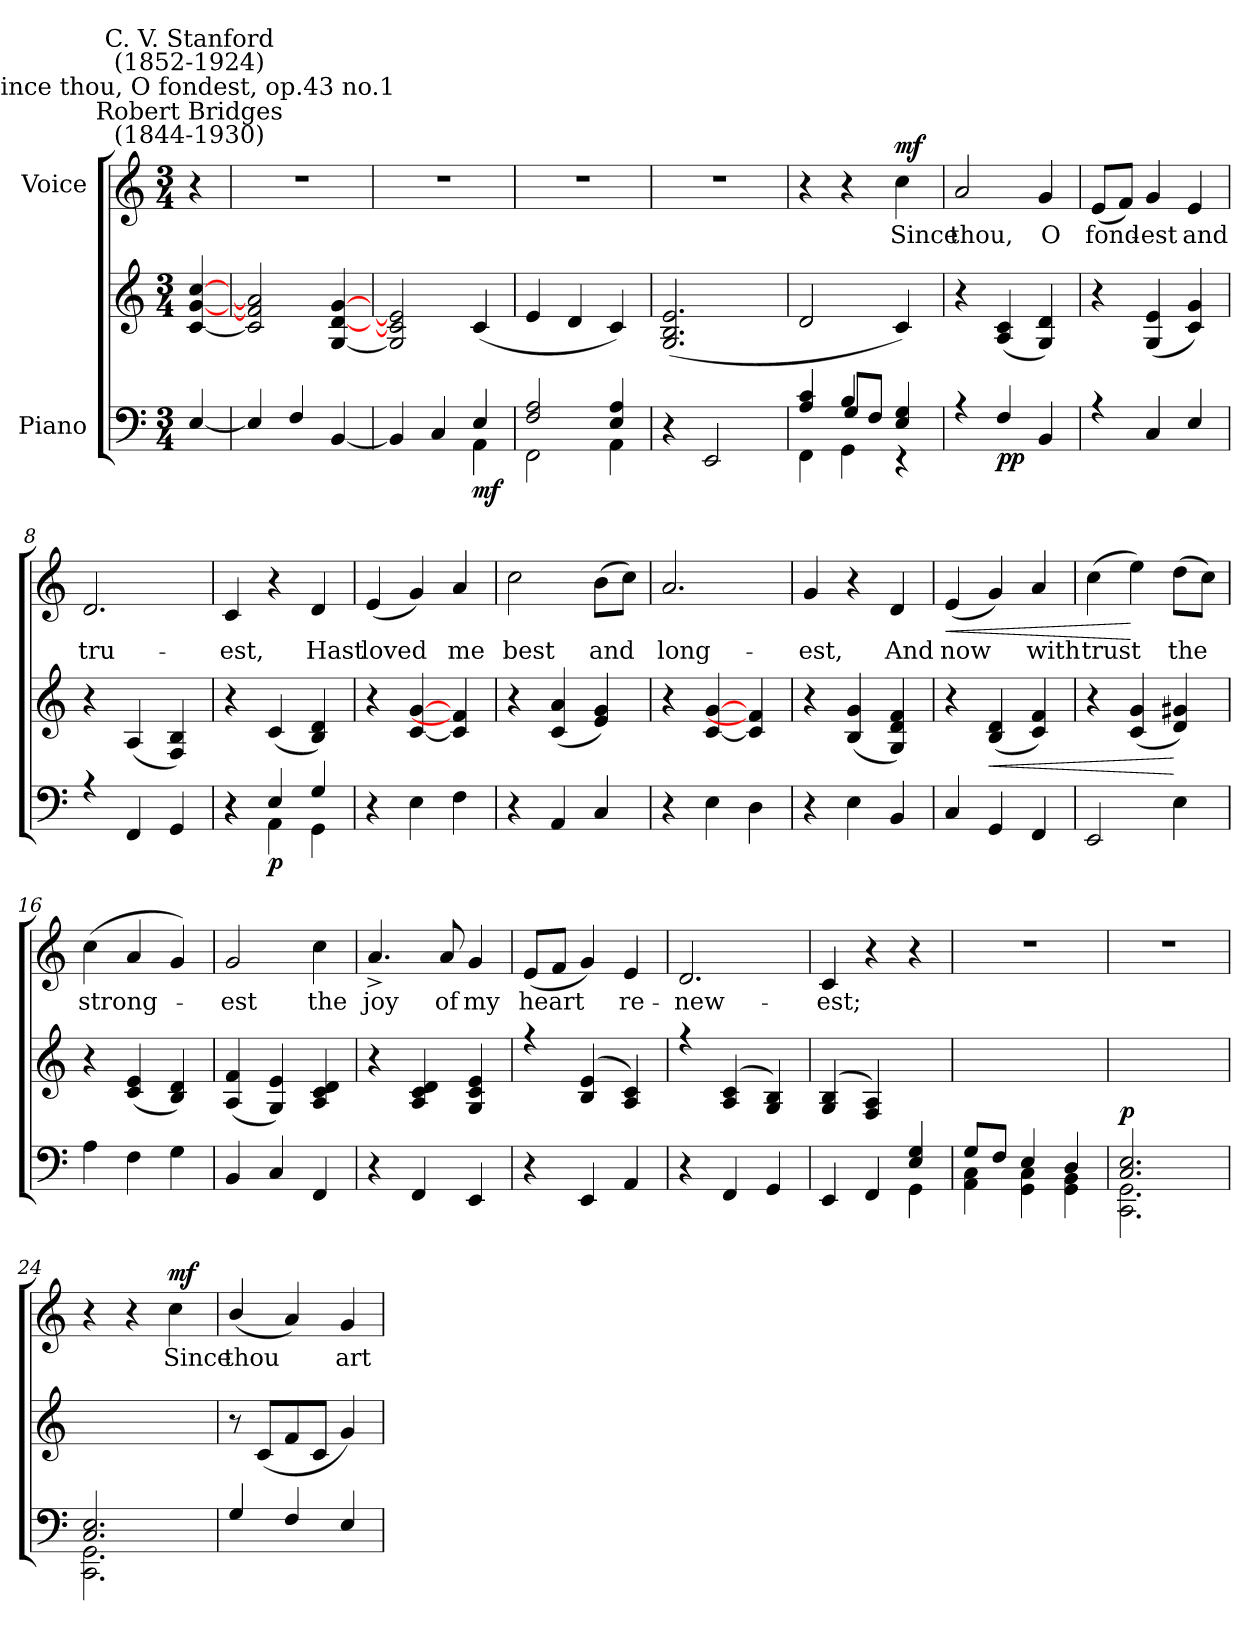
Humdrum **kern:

**kern	**kern	**dynam	**kern	**text	**dynam
*part2	*part2	*part2	*part1	*part1	*part1
*staff3	*staff2	*staff2/3	*staff1	*staff1	*staff1
*I"Piano	*	*	*I"Voice	*	*
*clefF4	*clefG2	*	*clefG2	*	*
*k[]	*k[]	*	*k[]	*	*
*C:	*C:	*	*C:	*	*
*M3/4	*M3/4	*	*M3/4	*	*
=	=	=	=	=	=
*^	*	*	*	*	*
*	*^	*	*	*	*	*
!	!	!	!	!	!LO:TX:a:cj:t=Robert Bridges\n(1844-1930)	!	!
!	!	!	!	!	!LO:TX:a:cj:t=Since thou, O fondest, op.43 no.1	!	!
!	!	!	!	!	!LO:TX:a:cj:t=C. V. Stanford\n(1852-1924)	!	!
!	!	!	!	!LO:DY:b=2	!	!	!
!	!	!	!	!LO:DY:n=1:b	!	!	!
[4E/	4ryy	4ryy	[4c [4g [4cc	mf mf	4r	.	.
=1	=1	=1	=1	=1	=1	=1	=1
!	!	!	!	!	!LO:N:vis=1	!	!
4E/]	2ryy	2ryy	2c] 2f] 2a]	.	2.r	.	.
4F/	.	.	.	.	.	.	.
[4BB/	4ryy	4ryy	[4G [4d [4g	.	.	.	.
=2	=2	=2	=2	=2	=2	=2	=2
!	!	!	!	!	!LO:N:vis=1	!	!
4BB/]	2ryy	2ryy	2G] 2c] 2e]	.	2.r	.	.
4C/	.	.	.	.	.	.	.
!	!	!	!	!LO:DY:b=2	!	!	!
4E/	4AA\	4ryy	(<4c	mf	.	.	.
=3	=3	=3	=3	=3	=3	=3	=3
!	!	!	!	!	!LO:N:vis=1	!	!
2F/ 2A/	2FF\	2ryy	4e	.	2.r	.	.
.	.	.	4d	.	.	.	.
4E/ 4A/	4AA\	4ryy	4c)	.	.	.	.
=4	=4	=4	=4	=4	=4	=4	=4
!	!	!	!	!	!LO:N:vis=1	!	!
4r	2ryy	2ryy	(<2.G 2.B 2.e	.	2.r	.	.
2EE/	.	.	.	.	.	.	.
.	4ryy	4ryy	.	.	.	.	.
=5	=5	=5	=5	=5	=5	=5	=5
4A/ 4c/	4FF\	4ryy	2d	.	4r	.	.
4B/	4GG\	8GL	.	.	4r	.	.
.	.	8FJ	.	.	.	.	.
!	!	!	!	!	!	!LO:LY:b	!LO:DY:a
4E/ 4G/	4r	4ryy	4c)	.	4cc	Since	mf
=6	=6	=6	=6	=6	=6	=6	=6
!	!	!LO:N:vis=1	!	!	!	!LO:LY:b	!
4r	2ryy	2.ryy	4r	.	2a/	thou,	.
!	!	!	!	!LO:DY:b=2	!	!	!
!	!	!	!	!LO:DY:n=1:b	!	!	!
4F/	.	.	(<4A 4c	p p	.	.	.
!	!	!	!	!	!	!LO:LY:b	!
4BB/	4ryy	.	4G 4d)	.	4g	O	.
=7	=7	=7	=7	=7	=7	=7	=7
!	!	!LO:N:vis=1	!	!	!	!LO:LY:b	!
4r	2ryy	2.ryy	4r	.	(<8eL	fond-	.
.	.	.	.	.	8fJ)	.	.
!	!	!	!	!	!	!LO:LY:b	!
4C/	.	.	(<4G 4e	.	4g	est	.
!	!	!	!	!	!	!LO:LY:b	!
4E/	4ryy	.	4c 4g)	.	4e	and	.
=8	=8	=8	=8	=8	=8	=8	=8
!	!	!LO:N:vis=1	!	!	!	!LO:LY:b	!
4r	2ryy	2.ryy	4r	.	2.d	tru-	.
4FF/	.	.	(<4A	.	.	.	.
4GG/	4ryy	.	4F 4B)	.	.	.	.
=9	=9	=9	=9	=9	=9	=9	=9
!	!	!LO:N:vis=1	!	!	!	!LO:LY:b	!
4r	4r	2.ryy	4r	.	4c	-est,	.
!	!	!	!	!LO:DY:b=2	!	!	!
4E/	4AA\	.	(<4c	p	4r	.	.
!	!	!	!	!	!	!LO:LY:b	!
4G/	4GG\	.	4B 4d)	.	4d	Hast	.
*	*v	*v	*	*	*	*	*
!!LO:LB:g=z
=10	=10	=10	=10	=10	=10	=10
!	!	!	!	!	!LO:LY:b	!
*v	*v	*	*	*	*	*
4r	4r	.	(<4e	loved	.
4E	[4c [4g	.	4g)	.	.
!	!	!	!	!LO:LY:b	!
4F	4c] 4f]	.	4a	me	.
=11	=11	=11	=11	=11	=11
!	!	!	!	!LO:LY:b	!
4r	4r	.	2cc	best	.
4AA	(<4c 4a	.	.	.	.
!	!	!	!	!LO:LY:b	!
4C	4e 4g)	.	(>8bL	and	.
.	.	.	8ccJ)	.	.
=12	=12	=12	=12	=12	=12
!	!	!	!	!LO:LY:b	!
4r	4r	.	2.a/	long-	.
4E	[4c [4g	.	.	.	.
4D	4c] 4f#]	.	.	.	.
=13	=13	=13	=13	=13	=13
!	!	!	!	!LO:LY:b	!
4r	4r	.	4g	-est,	.
4E	(<4B 4g	.	4r	.	.
!	!	!	!	!LO:LY:b	!
4BB	4G 4d 4f)	.	4d	And	.
=14	=14	=14	=14	=14	=14
!	!	!	!	!LO:LY:b	!LO:HP:b
4C/	4r	.	(<4e	now	<
!	!	!LO:HP:b	!	!	!
4GG	(<4B 4d	<	4g)	.	.
!	!	!	!	!LO:LY:b	!
4FF	4c 4f)	.	4a	with	.
=15	=15	=15	=15	=15	=15
!	!	!	!	!LO:LY:b	!
2EE	4r	.	(>4cc	trust	.
.	(<4c 4g	.	4ee)	.	[
!	!	!	!	!LO:LY:b	!
4E	4d 4g#X)	[	(>8ddL	the	.
.	.	.	8ccJ)	.	.
=16	=16	=16	=16	=16	=16
!	!	!	!	!LO:LY:b	!
4A	4r	.	(<4cc	strong-	.
4F	(<4c 4e	.	4a/	.	.
4G	4B 4d)	.	4g)	.	.
=17	=17	=17	=17	=17	=17
!	!	!	!	!LO:LY:b	!
4BB	(<4A 4f	.	2g	est	.
4C/	4G 4e)	.	.	.	.
!	!	!	!	!LO:LY:b	!
4FF	4A 4c 4d	.	4cc	the	.
=18	=18	=18	=18	=18	=18
!	!	!	!	!LO:LY:b	!
4r	4r	.	4.a^/	joy	.
4FF	4A 4c 4d	.	.	.	.
!	!	!	!	!LO:LY:b	!
.	.	.	8a/	of	.
!	!	!	!	!LO:LY:b	!
4EE	4G 4c 4e	.	4g	my	.
!!LO:LB:g=z
=19	=19	=19	=19	=19	=19
*^	*^	*	*	*	*
!	!	!	!LO:N:vis=1	!	!	!LO:LY:b	!
4r	2ryy	4r	2.ryy	.	(<8eL	heart	.
.	.	.	.	.	8fJ	.	.
4EE/	.	(<4B 4e	.	.	4g)	.	.
!	!	!	!	!	!	!LO:LY:b	!
4AA/	4ryy	4A 4c)	.	.	4e	re-	.
=20	=20	=20	=20	=20	=20	=20	=20
!	!	!	!LO:N:vis=1	!	!	!LO:LY:b	!
4r	2ryy	4r	2.ryy	.	2.d	-new-	.
4FF/	.	(<4A 4c	.	.	.	.	.
4GG/	4ryy	4G 4B)	.	.	.	.	.
=21	=21	=21	=21	=21	=21	=21	=21
!	!	!	!LO:N:vis=1	!	!	!LO:LY:b	!
4EE/	2ryy	(<4G 4B	2.ryy	.	4c	-est;	.
4FF/	.	4F 4A)	.	.	4r	.	.
4E/ 4G/	4GG\	4ryy	.	.	4r	.	.
=22	=22	=22	=22	=22	=22	=22	=22
!	!	!	!LO:N:vis=1	!	!LO:N:vis=1	!	!
8G/L	4AA\ 4C\	2ryy	2.ryy	.	2.r	.	.
8F/J	.	.	.	.	.	.	.
4E/	4GG\ 4C\	.	.	.	.	.	.
4D/	4GG\ 4BB\	4ryy	.	.	.	.	.
=23	=23	=23	=23	=23	=23	=23	=23
!	!	!	!LO:N:vis=1	!LO:DY:a=2	!LO:N:vis=1	!	!
2.C/ 2.E/	2.CC\ 2.GG\	2ryy	2.ryy	p	2.r	.	.
.	.	4ryy	.	.	.	.	.
=24	=24	=24	=24	=24	=24	=24	=24
!	!	!	!LO:N:vis=1	!	!	!	!
2.C/ 2.E/	2.CC\ 2.GG\	2ryy	2.ryy	.	4r	.	.
.	.	.	.	.	4r	.	.
!	!	!	!	!	!	!LO:LY:b	!LO:DY:a
.	.	4ryy	.	.	4cc	Since	mf
=25	=25	=25	=25	=25	=25	=25	=25
!	!	!	!	!	!	!LO:LY:b	!
4G/	2ryy	8r	2ryy	.	(<4b/	thou	.
.	.	(<8cL	.	.	.	.	.
4F/	.	8f	.	.	4a/)	.	.
.	.	8cJ	.	.	.	.	.
!	!	!	!	!	!	!LO:LY:b	!
4E/	4ryy	4g)	4ryy	.	4g	art	.
*v	*v	*	*	*	*	*	*
*	*v	*v	*	*	*	*
=	=	=	=	=	=
*-	*-	*-	*-	*-	*-
